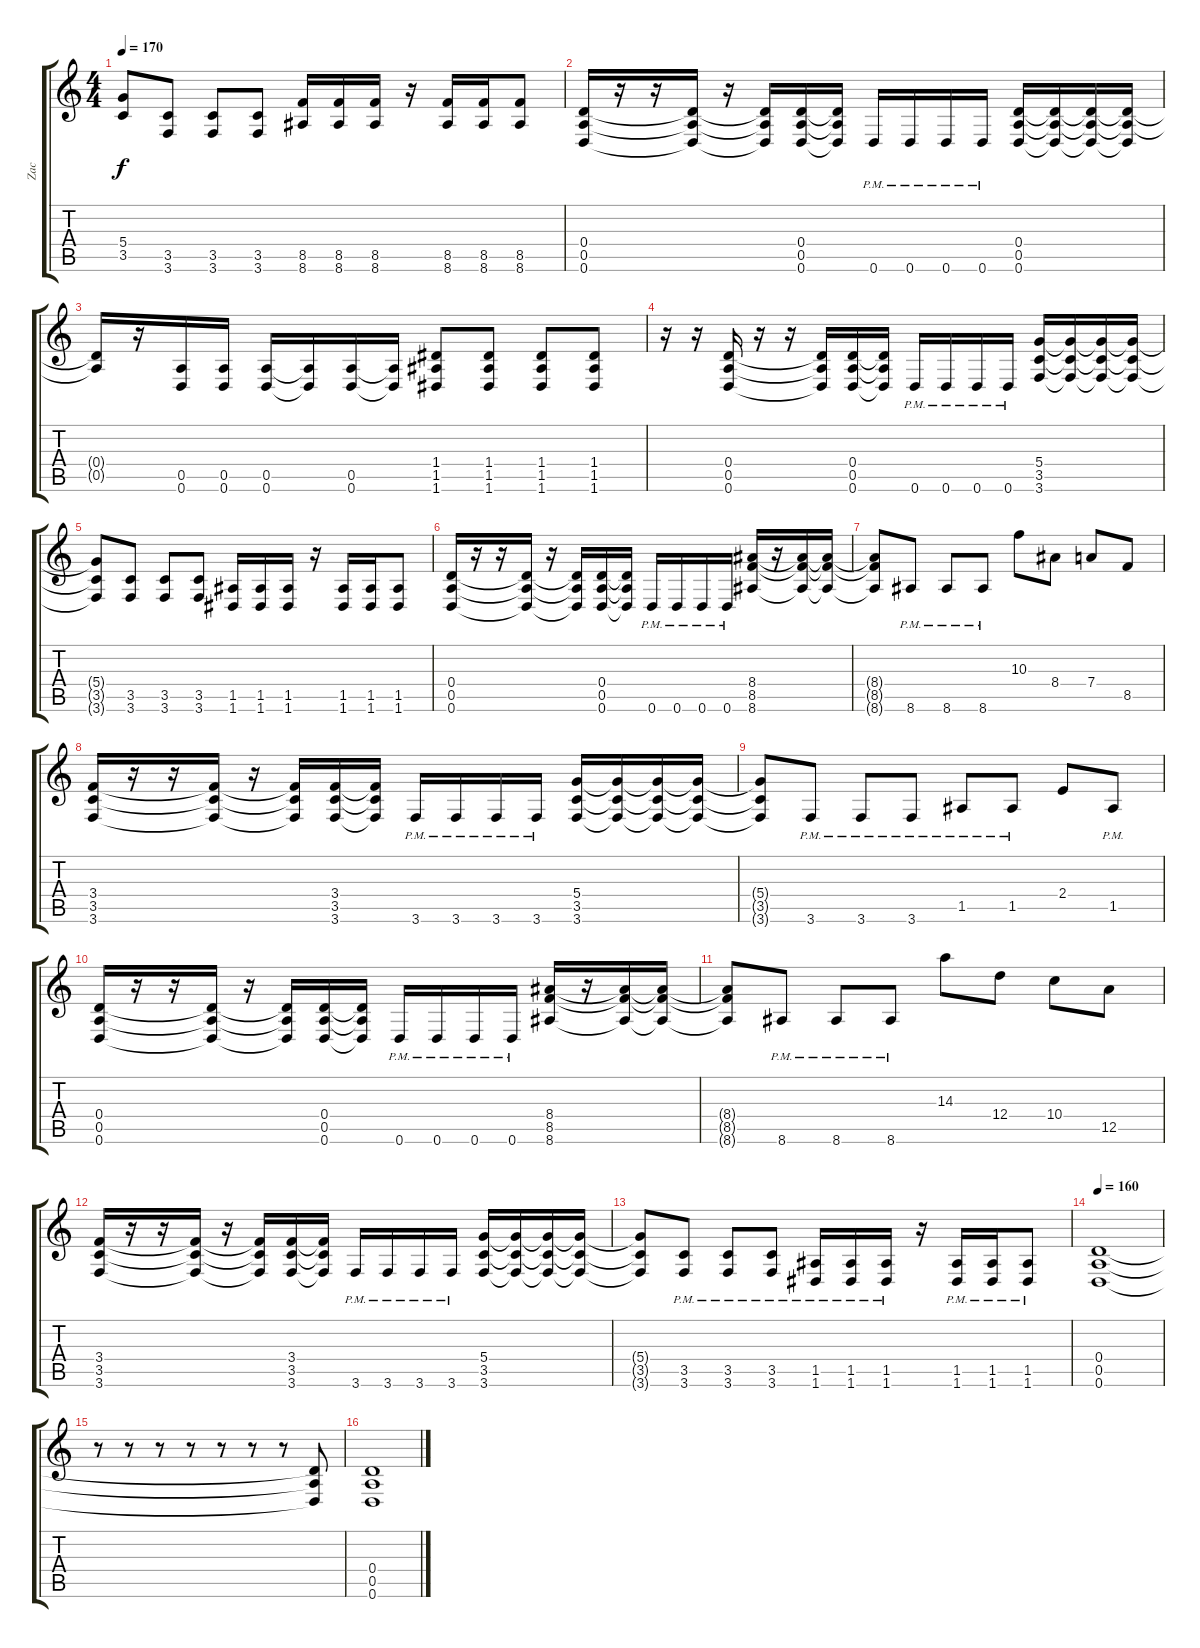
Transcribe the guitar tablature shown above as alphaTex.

\track ("Zac" "Zac") {instrument distortionguitar}
\staff {score tabs}
\tuning (E4 B3 G3 D3 A2 D2) {hide}
\ts (4 4)
\tempo 170
\clef g2
\ks c
(5.4{t} 3.5{t}).8{dy f} (3.5 3.6).8 (3.5 3.6).8 (3.5 3.6).8 (8.5 8.6).16 (8.5 8.6).16 (8.5 8.6).16 r.16 (8.5 8.6).16 (8.5 8.6).16 (8.5 8.6).8 |
(0.4 0.5 0.6).16 r.16 r.16 (0.4{t} 0.5{t} 0.6{t}).16 r.16 (0.4{t} 0.5{t} 0.6{t}).16 (0.4 0.5 0.6).16 (0.4{t} 0.5{t} 0.6{t}).16 0.6{pm}.16 0.6{pm}.16 0.6{pm}.16 0.6{pm}.16 (0.4 0.5 0.6).16 (0.4{t} 0.5{t} 0.6{t}).16 (0.4{t} 0.5{t} 0.6{t}).16 (0.4{t} 0.5{t} 0.6{t}).16 |
(0.4{t} 0.5{t}).16 r.16 (0.5 0.6).16 (0.5 0.6).16 (0.5 0.6).16 (0.5{t} 0.6{t}).16 (0.5 0.6).16 (0.5{t} 0.6{t}).16 (1.4 1.5 1.6).8 (1.4 1.5 1.6).8 (1.4 1.5 1.6).8 (1.4 1.5 1.6).8 |
r.16 r.16 (0.4 0.5 0.6).16 r.16 r.16 (0.4{t} 0.5{t} 0.6{t}).16 (0.4 0.5 0.6).16 (0.4{t} 0.5{t} 0.6{t}).16 0.6{pm}.16 0.6{pm}.16 0.6{pm}.16 0.6{pm}.16 (5.4 3.5 3.6).16 (5.4{t} 3.5{t} 3.6{t}).16 (5.4{t} 3.5{t} 3.6{t}).16 (5.4{t} 3.5{t} 3.6{t}).16 |
(5.4{t} 3.5{t} 3.6{t}).8 (3.5 3.6).8 (3.5 3.6).8 (3.5 3.6).8 (1.5 1.6).16 (1.5 1.6).16 (1.5 1.6).16 r.16 (1.5 1.6).16 (1.5 1.6).16 (1.5 1.6).8 |
(0.4 0.5 0.6).16 r.16 r.16 (0.4{t} 0.5{t} 0.6{t}).16 r.16 (0.4{t} 0.5{t} 0.6{t}).16 (0.4 0.5 0.6).16 (0.4{t} 0.5{t} 0.6{t}).16 0.6{pm}.16 0.6{pm}.16 0.6{pm}.16 0.6{pm}.16 (8.4 8.5 8.6).16 r.16 (8.4{t} 8.5{t} 8.6{t}).16 (8.4{t} 8.5{t} 8.6{t}).16 |
(8.4{t} 8.5{t} 8.6{t}).8 8.6{pm}.8 8.6{pm}.8 8.6{pm}.8 10.3.8 8.4.8 7.4.8 8.5.8 |
(3.4 3.5 3.6).16 r.16 r.16 (3.4{t} 3.5{t} 3.6{t}).16 r.16 (3.4{t} 3.5{t} 3.6{t}).16 (3.4 3.5 3.6).16 (3.4{t} 3.5{t} 3.6{t}).16 3.6{pm}.16 3.6{pm}.16 3.6{pm}.16 3.6{pm}.16 (5.4 3.5 3.6).16 (5.4{t} 3.5{t} 3.6{t}).16 (5.4{t} 3.5{t} 3.6{t}).16 (5.4{t} 3.5{t} 3.6{t}).16 |
(5.4{t} 3.5{t} 3.6{t}).8 3.6{pm}.8 3.6{pm}.8 3.6{pm}.8 1.5{pm}.8 1.5{pm}.8 2.4.8 1.5{pm}.8 |
(0.4 0.5 0.6).16 r.16 r.16 (0.4{t} 0.5{t} 0.6{t}).16 r.16 (0.4{t} 0.5{t} 0.6{t}).16 (0.4 0.5 0.6).16 (0.4{t} 0.5{t} 0.6{t}).16 0.6{pm}.16 0.6{pm}.16 0.6{pm}.16 0.6{pm}.16 (8.4 8.5 8.6).16 r.16 (8.4{t} 8.5{t} 8.6{t}).16 (8.4{t} 8.5{t} 8.6{t}).16 |
(8.4{t} 8.5{t} 8.6{t}).8 8.6{pm}.8 8.6{pm}.8 8.6{pm}.8 14.3.8 12.4.8 10.4.8 12.5.8 |
(3.4 3.5 3.6).16 r.16 r.16 (3.4{t} 3.5{t} 3.6{t}).16 r.16 (3.4{t} 3.5{t} 3.6{t}).16 (3.4 3.5 3.6).16 (3.4{t} 3.5{t} 3.6{t}).16 3.6{pm}.16 3.6{pm}.16 3.6{pm}.16 3.6{pm}.16 (5.4 3.5 3.6).16 (5.4{t} 3.5{t} 3.6{t}).16 (5.4{t} 3.5{t} 3.6{t}).16 (5.4{t} 3.5{t} 3.6{t}).16 |
(5.4{t} 3.5{t} 3.6{t}).8 (3.5{pm} 3.6{pm}).8 (3.5{pm} 3.6{pm}).8 (3.5{pm} 3.6{pm}).8 (1.5{pm} 1.6{pm}).16 (1.5{pm} 1.6{pm}).16 (1.5{pm} 1.6{pm}).16 r.16 (1.5{pm} 1.6{pm}).16 (1.5{pm} 1.6{pm}).16 (1.5{pm} 1.6{pm}).8 |
\tempo 160
(0.4 0.5 0.6).1 |
r.8 r.8 r.8 r.8 r.8 r.8 r.8 (0.4{t} 0.5{t} 0.6{t}).8 |
(0.4 0.5 0.6).1
